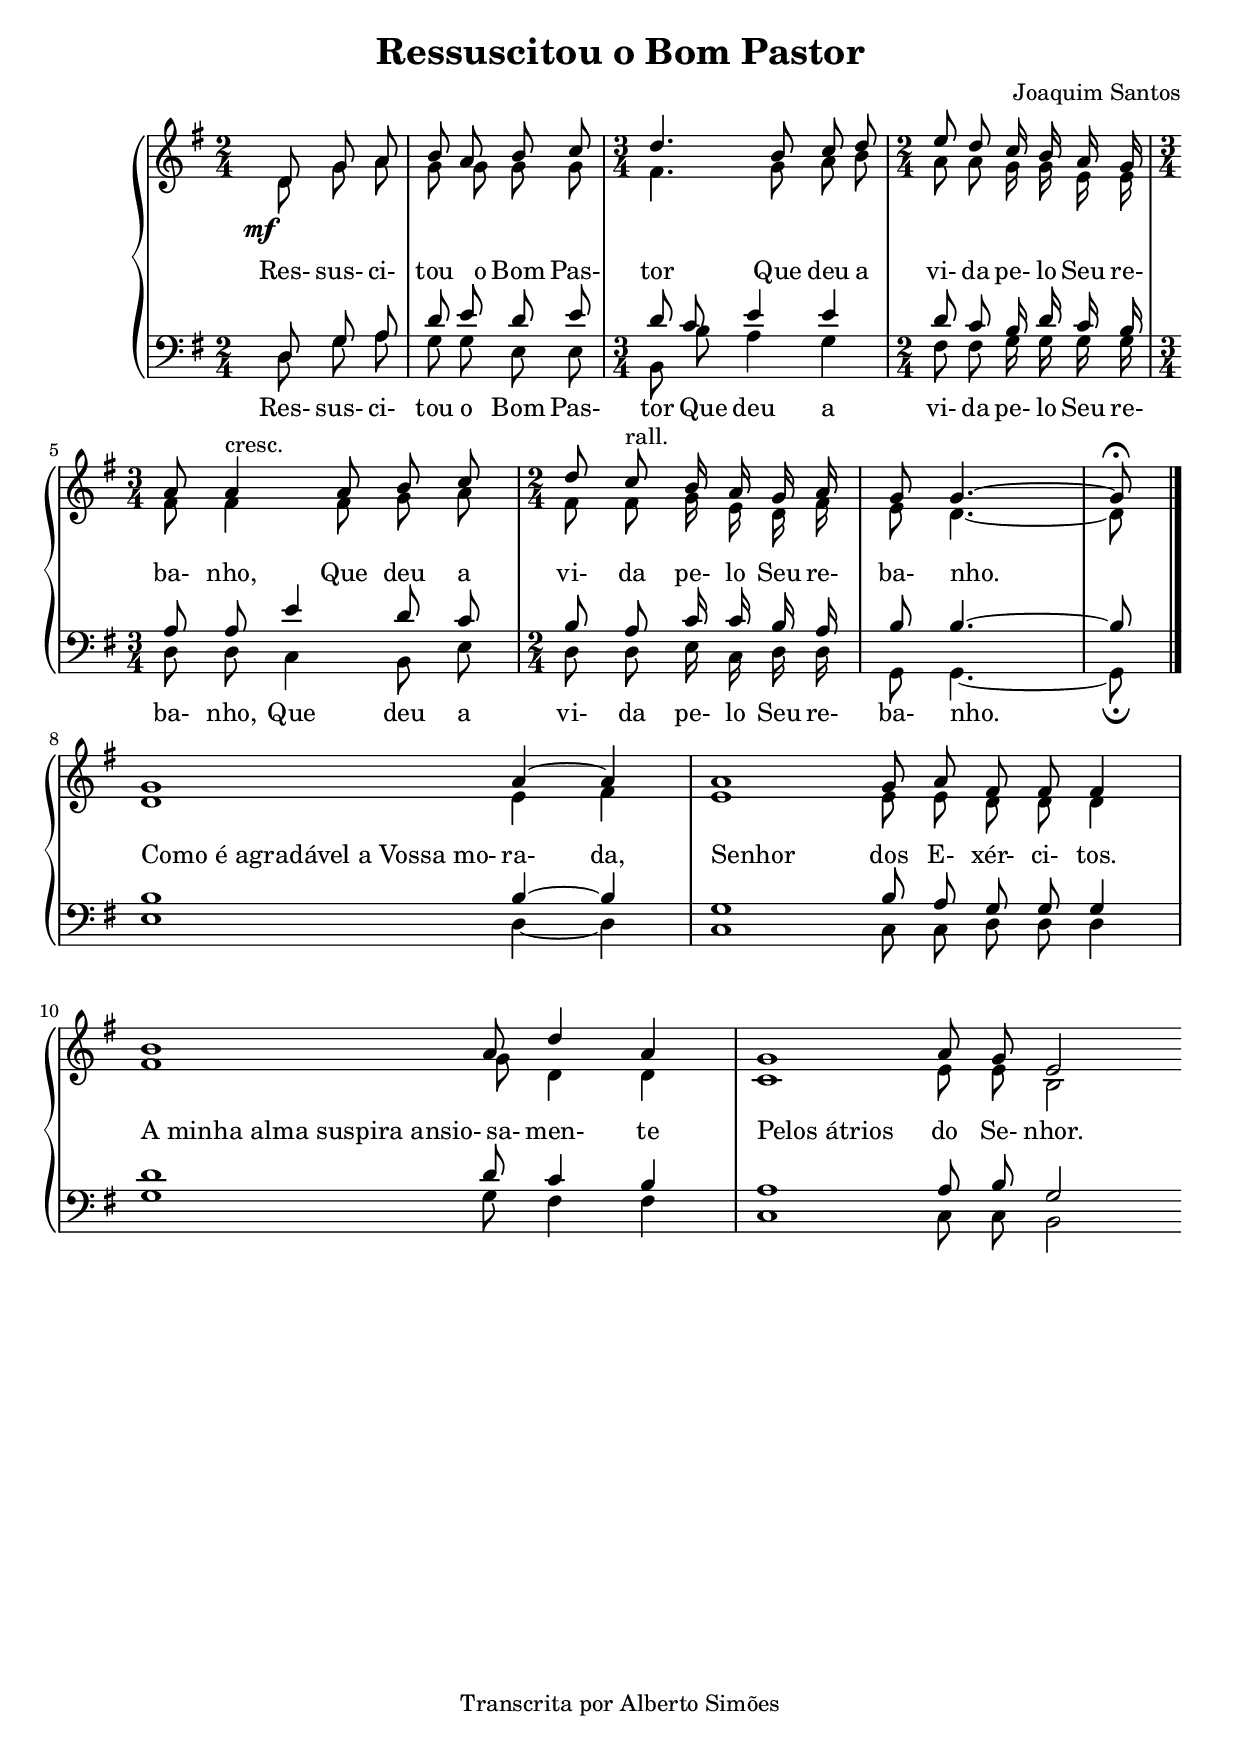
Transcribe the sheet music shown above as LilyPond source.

\version "2.14.0"

\header {
  title = "Ressuscitou o Bom Pastor"
  composer = "Joaquim Santos"
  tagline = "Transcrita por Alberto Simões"

  ocasioes = "entrada"
}


global = {
  \key g \major
  \time 2/4
}

textB = \lyricmode {
  Res- sus- ci- tou o Bom Pas- tor 
  Que deu a vi- da pe- lo Seu re- ba- nho,
  Que deu a vi- da pe- lo Seu re- ba- nho.
}
text = \lyricmode {
  Res- sus- ci- tou o Bom Pas- tor 
  Que deu a vi- da pe- lo Seu re- ba- nho,
  Que deu a vi- da pe- lo Seu re- ba- nho.

  \once \override LyricText #'self-alignment-X = #LEFT
  "Como é agradável a Vossa mo-" ra- da,
  \once \override LyricText #'self-alignment-X = #LEFT
  Senhor dos E- xér- ci- tos.
  \once \override LyricText #'self-alignment-X = #LEFT
  "A minha alma suspira ansio-" sa- men- te
  \once \override LyricText #'self-alignment-X = #LEFT
  "Pelos átrios" do Se- nhor.

}

S = \relative c' {
  \clef treble
  \global
  \autoBeamOff

  s8\mf d g a
  b a b c
  \time 3/4
  d4. b8 c d
  \time 2/4
  e8 d c16 b a g

  \time 3/4
  a8 a4^\markup{cresc.} a8 b c
  \time 2/4
  d c^\markup{rall.} b16 a g a
  g8 g4. ~
  g8 \fermata \bar "|."

  \set Timing.measurePosition = #(ly:make-moment 0 8)
  \set Score.measureLength = #(ly:make-moment 6 4)
  g1 a4 ~ a
  \set Score.measureLength = #(ly:make-moment 7 4)
  a1 g8 a fis fis fis4
  \set Score.measureLength = #(ly:make-moment 13 8)
  b1 a8 d4 a
  \set Score.measureLength = #(ly:make-moment 7 4)
  g1 a8 g e2
  \bar ":|"
}

A = \relative c' {
  \clef treble
  \global
  \autoBeamOff

  s8 d8 g a
  g g g g
  \time 3/4
  fis4. g8 a b
  \time 2/4
  a8 a g16 g e e

  \time 3/4
  fis8 fis4 fis8 g a
  \time 2/4
  fis fis g16 e d fis
  e8 d4. ~
  d8

  \set Timing.measurePosition = #(ly:make-moment 0 8)
  \set Score.measureLength = #(ly:make-moment 6 4)
  d1 e4 fis
  \set Score.measureLength = #(ly:make-moment 7 4)
  e1 e8 e d d d4
  \set Score.measureLength = #(ly:make-moment 13 8)
  fis1 g8 d4 d
  \set Score.measureLength = #(ly:make-moment 7 4)
  c1 e8 e b2
  \bar ":|"
}

T = \relative c {
  \clef bass
  \global
  \autoBeamOff

  s8 d8 g a
  d e d e
  \time 3/4
  d c e4 e
  \time 2/4
  d8 c b16 d c b
 
  \time 3/4
  a8 a e'4 d8 c
  \time 2/4
  b8 a c16 c b a
  b8 b4. ~  b8
  \break

  \set Timing.measurePosition = #(ly:make-moment 0 8)
  \set Score.measureLength = #(ly:make-moment 6 4)
  b1 b4 ~ b
  \set Score.measureLength = #(ly:make-moment 7 4)
  g1 b8 a g g g4
  \set Score.measureLength = #(ly:make-moment 13 8)
  d'1 d8 c4 b
  \set Score.measureLength = #(ly:make-moment 7 4)
  a1 a8 b g2
  \bar ":|"
}

B = \relative c {
  \clef bass
  \global
  \autoBeamOff
  
  s8 d8 g a
  g g e e
  \time 3/4
  b b' a4 g
  \time 2/4
  fis8 fis g16 g g g

  \time 3/4
  d8 d c4 b8 e
  \time 2/4
  d d e16 c d d
  g,8 g4. ~  g8_\fermata

  \set Timing.measurePosition = #(ly:make-moment 0 8)
  \set Score.measureLength = #(ly:make-moment 6 4)
  e'1 d4 ~ d
  \set Score.measureLength = #(ly:make-moment 7 4)
  c1 c8 c  d d d4
  \set Score.measureLength = #(ly:make-moment 13 8)
  g1 g8 fis4 fis
  \set Score.measureLength = #(ly:make-moment 7 4)
  c1 c8 c b2
}

\score {
  \new PianoStaff <<
    \new Staff = women <<
      \new Voice = "SS" { \voiceOne \S }
      \new Voice = "AA" { \voiceTwo \A }
    >>
    \new Staff = men <<
      \new Voice = "TT" { \voiceOne \T }
      \new Voice = "BB" { \voiceTwo \B }
    >>
    \new Lyrics \with { alignAboveContext = "men" }   { \lyricsto AA \text }
    \new Lyrics \with { alignBellowContext = "men" }  { \lyricsto BB \textB }
  >>
  \layout {
    \context { \Staff \RemoveEmptyStaves }
  }
  \midi {
    \context {
      \Score
      tempoWholesPerMinute = #(ly:make-moment 60 4)
    }
  }
}

